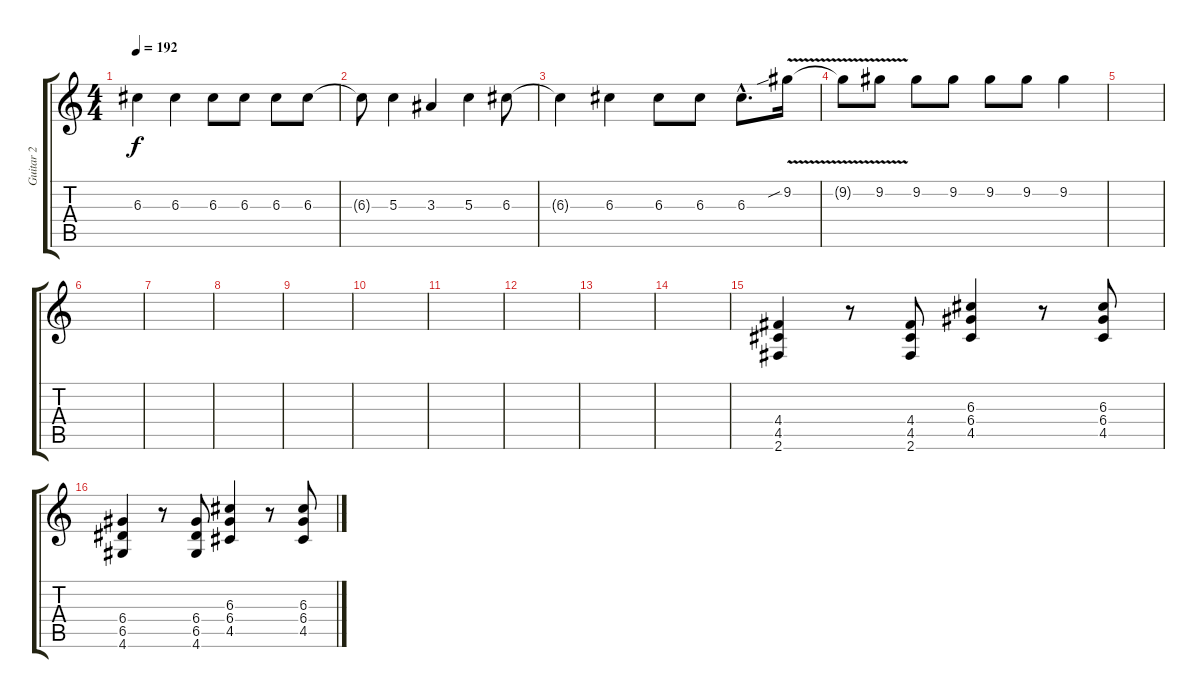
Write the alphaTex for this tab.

\track ("Guitar 2" "Guitar 2") {instrument overdrivenguitar}
\staff {score tabs}
\tuning (E4 B3 G3 D3 A2 E2) {hide}
\ts (4 4)
\tempo 192
\clef g2
\ks c
6.3.4{dy f volume 12} 6.3.4 6.3.8 6.3.8 6.3.8 6.3.8 |
6.3{t}.8 5.3.4 3.3.4 5.3.4 6.3.8 |
6.3{t}.4 6.3.4 6.3.8 6.3.8 6.3{hac}.8{d} 9.2{v sib}.16 |
9.2{t}.8 9.2{v}.8 9.2.8 9.2.8 9.2.8 9.2.8 9.2.4 |
|
|
|
|
|
|
|
|
|
|
(4.4 4.5 2.6).4{volume 7 instrument overdrivenguitar} r.8 (4.4 4.5 2.6).8 (6.3 6.4 4.5).4 r.8 (6.3 6.4 4.5).8 |
(6.4 6.5 4.6).4 r.8 (6.4 6.5 4.6).8 (6.3 6.4 4.5).4 r.8 (6.3 6.4 4.5).8
